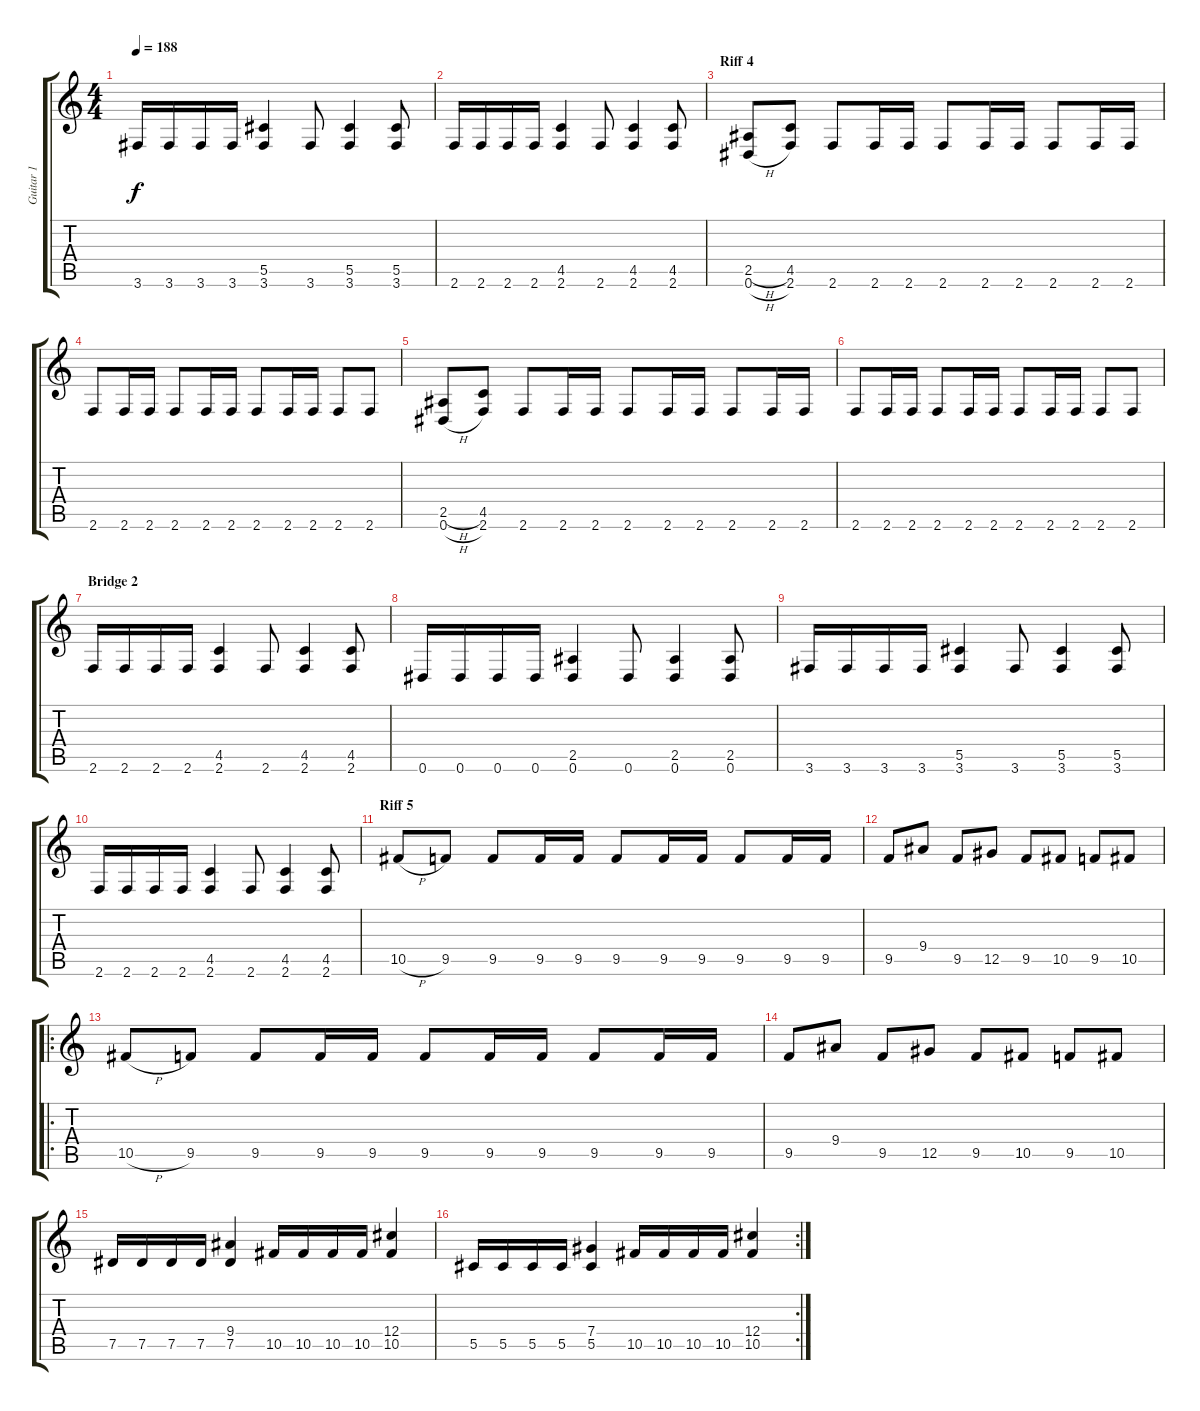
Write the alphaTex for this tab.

\track ("Guitar 1" "Guitar 1") {instrument distortionguitar}
\staff {score tabs}
\tuning (Eb4 Bb3 Gb3 Db3 Ab2 Eb2) {hide}
\ts (4 4)
\tempo 188
\clef g2
\ks c
3.6.16{dy f} 3.6.16 3.6.16 3.6.16 (5.5 3.6).4 3.6.8 (5.5 3.6).4 (5.5 3.6).8 |
2.6.16 2.6.16 2.6.16 2.6.16 (4.5 2.6).4 2.6.8 (4.5 2.6).4 (4.5 2.6).8 |
\section ("" "Riff 4")
(2.5{h} 0.6{h}).8 (4.5 2.6).8 2.6.8 2.6.16 2.6.16 2.6.8 2.6.16 2.6.16 2.6.8 2.6.16 2.6.16 |
2.6.8 2.6.16 2.6.16 2.6.8 2.6.16 2.6.16 2.6.8 2.6.16 2.6.16 2.6.8 2.6.8 |
(2.5{h} 0.6{h}).8 (4.5 2.6).8 2.6.8 2.6.16 2.6.16 2.6.8 2.6.16 2.6.16 2.6.8 2.6.16 2.6.16 |
2.6.8 2.6.16 2.6.16 2.6.8 2.6.16 2.6.16 2.6.8 2.6.16 2.6.16 2.6.8 2.6.8 |
\section ("" "Bridge 2")
2.6.16 2.6.16 2.6.16 2.6.16 (4.5 2.6).4 2.6.8 (4.5 2.6).4 (4.5 2.6).8 |
0.6.16 0.6.16 0.6.16 0.6.16 (2.5 0.6).4 0.6.8 (2.5 0.6).4 (2.5 0.6).8 |
3.6.16 3.6.16 3.6.16 3.6.16 (5.5 3.6).4 3.6.8 (5.5 3.6).4 (5.5 3.6).8 |
2.6.16 2.6.16 2.6.16 2.6.16 (4.5 2.6).4 2.6.8 (4.5 2.6).4 (4.5 2.6).8 |
\section ("" "Riff 5")
10.5{h}.8 9.5.8 9.5.8 9.5.16 9.5.16 9.5.8 9.5.16 9.5.16 9.5.8 9.5.16 9.5.16 |
9.5.8 9.4.8 9.5.8 12.5.8 9.5.8 10.5.8 9.5.8 10.5.8 |
\ro
10.5{h}.8 9.5.8 9.5.8 9.5.16 9.5.16 9.5.8 9.5.16 9.5.16 9.5.8 9.5.16 9.5.16 |
9.5.8 9.4.8 9.5.8 12.5.8 9.5.8 10.5.8 9.5.8 10.5.8 |
7.5.16 7.5.16 7.5.16 7.5.16 (9.4 7.5).4 10.5.16 10.5.16 10.5.16 10.5.16 (12.4 10.5).4 |
\rc 2
5.5.16 5.5.16 5.5.16 5.5.16 (7.4 5.5).4 10.5.16 10.5.16 10.5.16 10.5.16 (12.4 10.5).4
